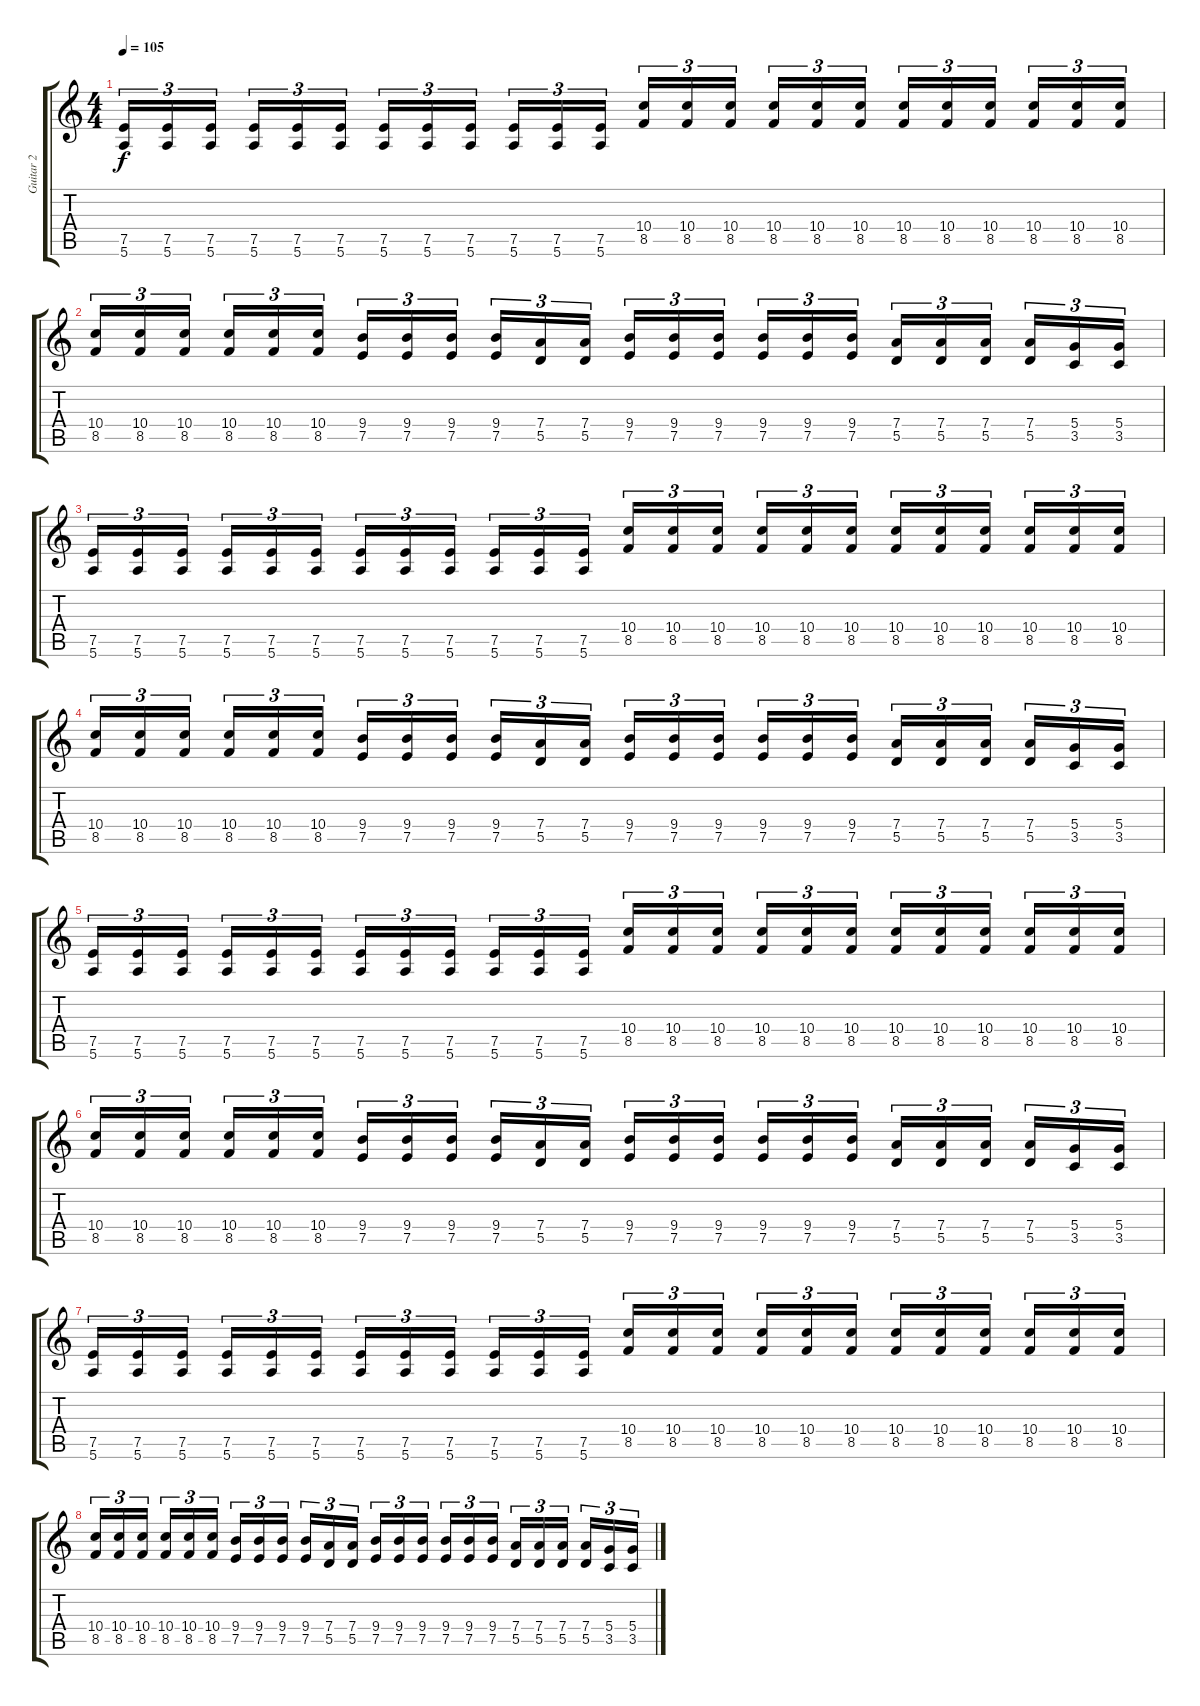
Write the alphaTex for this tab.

\track ("Guitar 2" "Guitar 2") {instrument overdrivenguitar}
\staff {score tabs}
\tuning (E4 B3 G3 D3 A2 E2) {hide}
\ts (4 4)
\tempo 105
\clef g2
\ks c
(7.5 5.6).16{tu (3 2) dy f} (7.5 5.6).16{tu (3 2)} (7.5 5.6).16{tu (3 2)} (7.5 5.6).16{tu (3 2)} (7.5 5.6).16{tu (3 2)} (7.5 5.6).16{tu (3 2)} (7.5 5.6).16{tu (3 2)} (7.5 5.6).16{tu (3 2)} (7.5 5.6).16{tu (3 2)} (7.5 5.6).16{tu (3 2)} (7.5 5.6).16{tu (3 2)} (7.5 5.6).16{tu (3 2)} (10.4 8.5).16{tu (3 2)} (10.4 8.5).16{tu (3 2)} (10.4 8.5).16{tu (3 2)} (10.4 8.5).16{tu (3 2)} (10.4 8.5).16{tu (3 2)} (10.4 8.5).16{tu (3 2)} (10.4 8.5).16{tu (3 2)} (10.4 8.5).16{tu (3 2)} (10.4 8.5).16{tu (3 2)} (10.4 8.5).16{tu (3 2)} (10.4 8.5).16{tu (3 2)} (10.4 8.5).16{tu (3 2)} |
(10.4 8.5).16{tu (3 2)} (10.4 8.5).16{tu (3 2)} (10.4 8.5).16{tu (3 2)} (10.4 8.5).16{tu (3 2)} (10.4 8.5).16{tu (3 2)} (10.4 8.5).16{tu (3 2)} (9.4 7.5).16{tu (3 2)} (9.4 7.5).16{tu (3 2)} (9.4 7.5).16{tu (3 2)} (9.4 7.5).16{tu (3 2)} (7.4 5.5).16{tu (3 2)} (7.4 5.5).16{tu (3 2)} (9.4 7.5).16{tu (3 2)} (9.4 7.5).16{tu (3 2)} (9.4 7.5).16{tu (3 2)} (9.4 7.5).16{tu (3 2)} (9.4 7.5).16{tu (3 2)} (9.4 7.5).16{tu (3 2)} (7.4 5.5).16{tu (3 2)} (7.4 5.5).16{tu (3 2)} (7.4 5.5).16{tu (3 2)} (7.4 5.5).16{tu (3 2)} (5.4 3.5).16{tu (3 2)} (5.4 3.5).16{tu (3 2)} |
(7.5 5.6).16{tu (3 2)} (7.5 5.6).16{tu (3 2)} (7.5 5.6).16{tu (3 2)} (7.5 5.6).16{tu (3 2)} (7.5 5.6).16{tu (3 2)} (7.5 5.6).16{tu (3 2)} (7.5 5.6).16{tu (3 2)} (7.5 5.6).16{tu (3 2)} (7.5 5.6).16{tu (3 2)} (7.5 5.6).16{tu (3 2)} (7.5 5.6).16{tu (3 2)} (7.5 5.6).16{tu (3 2)} (10.4 8.5).16{tu (3 2)} (10.4 8.5).16{tu (3 2)} (10.4 8.5).16{tu (3 2)} (10.4 8.5).16{tu (3 2)} (10.4 8.5).16{tu (3 2)} (10.4 8.5).16{tu (3 2)} (10.4 8.5).16{tu (3 2)} (10.4 8.5).16{tu (3 2)} (10.4 8.5).16{tu (3 2)} (10.4 8.5).16{tu (3 2)} (10.4 8.5).16{tu (3 2)} (10.4 8.5).16{tu (3 2)} |
(10.4 8.5).16{tu (3 2)} (10.4 8.5).16{tu (3 2)} (10.4 8.5).16{tu (3 2)} (10.4 8.5).16{tu (3 2)} (10.4 8.5).16{tu (3 2)} (10.4 8.5).16{tu (3 2)} (9.4 7.5).16{tu (3 2)} (9.4 7.5).16{tu (3 2)} (9.4 7.5).16{tu (3 2)} (9.4 7.5).16{tu (3 2)} (7.4 5.5).16{tu (3 2)} (7.4 5.5).16{tu (3 2)} (9.4 7.5).16{tu (3 2)} (9.4 7.5).16{tu (3 2)} (9.4 7.5).16{tu (3 2)} (9.4 7.5).16{tu (3 2)} (9.4 7.5).16{tu (3 2)} (9.4 7.5).16{tu (3 2)} (7.4 5.5).16{tu (3 2)} (7.4 5.5).16{tu (3 2)} (7.4 5.5).16{tu (3 2)} (7.4 5.5).16{tu (3 2)} (5.4 3.5).16{tu (3 2)} (5.4 3.5).16{tu (3 2)} |
(7.5 5.6).16{tu (3 2)} (7.5 5.6).16{tu (3 2)} (7.5 5.6).16{tu (3 2)} (7.5 5.6).16{tu (3 2)} (7.5 5.6).16{tu (3 2)} (7.5 5.6).16{tu (3 2)} (7.5 5.6).16{tu (3 2)} (7.5 5.6).16{tu (3 2)} (7.5 5.6).16{tu (3 2)} (7.5 5.6).16{tu (3 2)} (7.5 5.6).16{tu (3 2)} (7.5 5.6).16{tu (3 2)} (10.4 8.5).16{tu (3 2)} (10.4 8.5).16{tu (3 2)} (10.4 8.5).16{tu (3 2)} (10.4 8.5).16{tu (3 2)} (10.4 8.5).16{tu (3 2)} (10.4 8.5).16{tu (3 2)} (10.4 8.5).16{tu (3 2)} (10.4 8.5).16{tu (3 2)} (10.4 8.5).16{tu (3 2)} (10.4 8.5).16{tu (3 2)} (10.4 8.5).16{tu (3 2)} (10.4 8.5).16{tu (3 2)} |
(10.4 8.5).16{tu (3 2)} (10.4 8.5).16{tu (3 2)} (10.4 8.5).16{tu (3 2)} (10.4 8.5).16{tu (3 2)} (10.4 8.5).16{tu (3 2)} (10.4 8.5).16{tu (3 2)} (9.4 7.5).16{tu (3 2)} (9.4 7.5).16{tu (3 2)} (9.4 7.5).16{tu (3 2)} (9.4 7.5).16{tu (3 2)} (7.4 5.5).16{tu (3 2)} (7.4 5.5).16{tu (3 2)} (9.4 7.5).16{tu (3 2)} (9.4 7.5).16{tu (3 2)} (9.4 7.5).16{tu (3 2)} (9.4 7.5).16{tu (3 2)} (9.4 7.5).16{tu (3 2)} (9.4 7.5).16{tu (3 2)} (7.4 5.5).16{tu (3 2)} (7.4 5.5).16{tu (3 2)} (7.4 5.5).16{tu (3 2)} (7.4 5.5).16{tu (3 2)} (5.4 3.5).16{tu (3 2)} (5.4 3.5).16{tu (3 2)} |
(7.5 5.6).16{tu (3 2)} (7.5 5.6).16{tu (3 2)} (7.5 5.6).16{tu (3 2)} (7.5 5.6).16{tu (3 2)} (7.5 5.6).16{tu (3 2)} (7.5 5.6).16{tu (3 2)} (7.5 5.6).16{tu (3 2)} (7.5 5.6).16{tu (3 2)} (7.5 5.6).16{tu (3 2)} (7.5 5.6).16{tu (3 2)} (7.5 5.6).16{tu (3 2)} (7.5 5.6).16{tu (3 2)} (10.4 8.5).16{tu (3 2)} (10.4 8.5).16{tu (3 2)} (10.4 8.5).16{tu (3 2)} (10.4 8.5).16{tu (3 2)} (10.4 8.5).16{tu (3 2)} (10.4 8.5).16{tu (3 2)} (10.4 8.5).16{tu (3 2)} (10.4 8.5).16{tu (3 2)} (10.4 8.5).16{tu (3 2)} (10.4 8.5).16{tu (3 2)} (10.4 8.5).16{tu (3 2)} (10.4 8.5).16{tu (3 2)} |
(10.4 8.5).16{tu (3 2)} (10.4 8.5).16{tu (3 2)} (10.4 8.5).16{tu (3 2)} (10.4 8.5).16{tu (3 2)} (10.4 8.5).16{tu (3 2)} (10.4 8.5).16{tu (3 2)} (9.4 7.5).16{tu (3 2)} (9.4 7.5).16{tu (3 2)} (9.4 7.5).16{tu (3 2)} (9.4 7.5).16{tu (3 2)} (7.4 5.5).16{tu (3 2)} (7.4 5.5).16{tu (3 2)} (9.4 7.5).16{tu (3 2)} (9.4 7.5).16{tu (3 2)} (9.4 7.5).16{tu (3 2)} (9.4 7.5).16{tu (3 2)} (9.4 7.5).16{tu (3 2)} (9.4 7.5).16{tu (3 2)} (7.4 5.5).16{tu (3 2)} (7.4 5.5).16{tu (3 2)} (7.4 5.5).16{tu (3 2)} (7.4 5.5).16{tu (3 2)} (5.4 3.5).16{tu (3 2)} (5.4 3.5).16{tu (3 2)}
